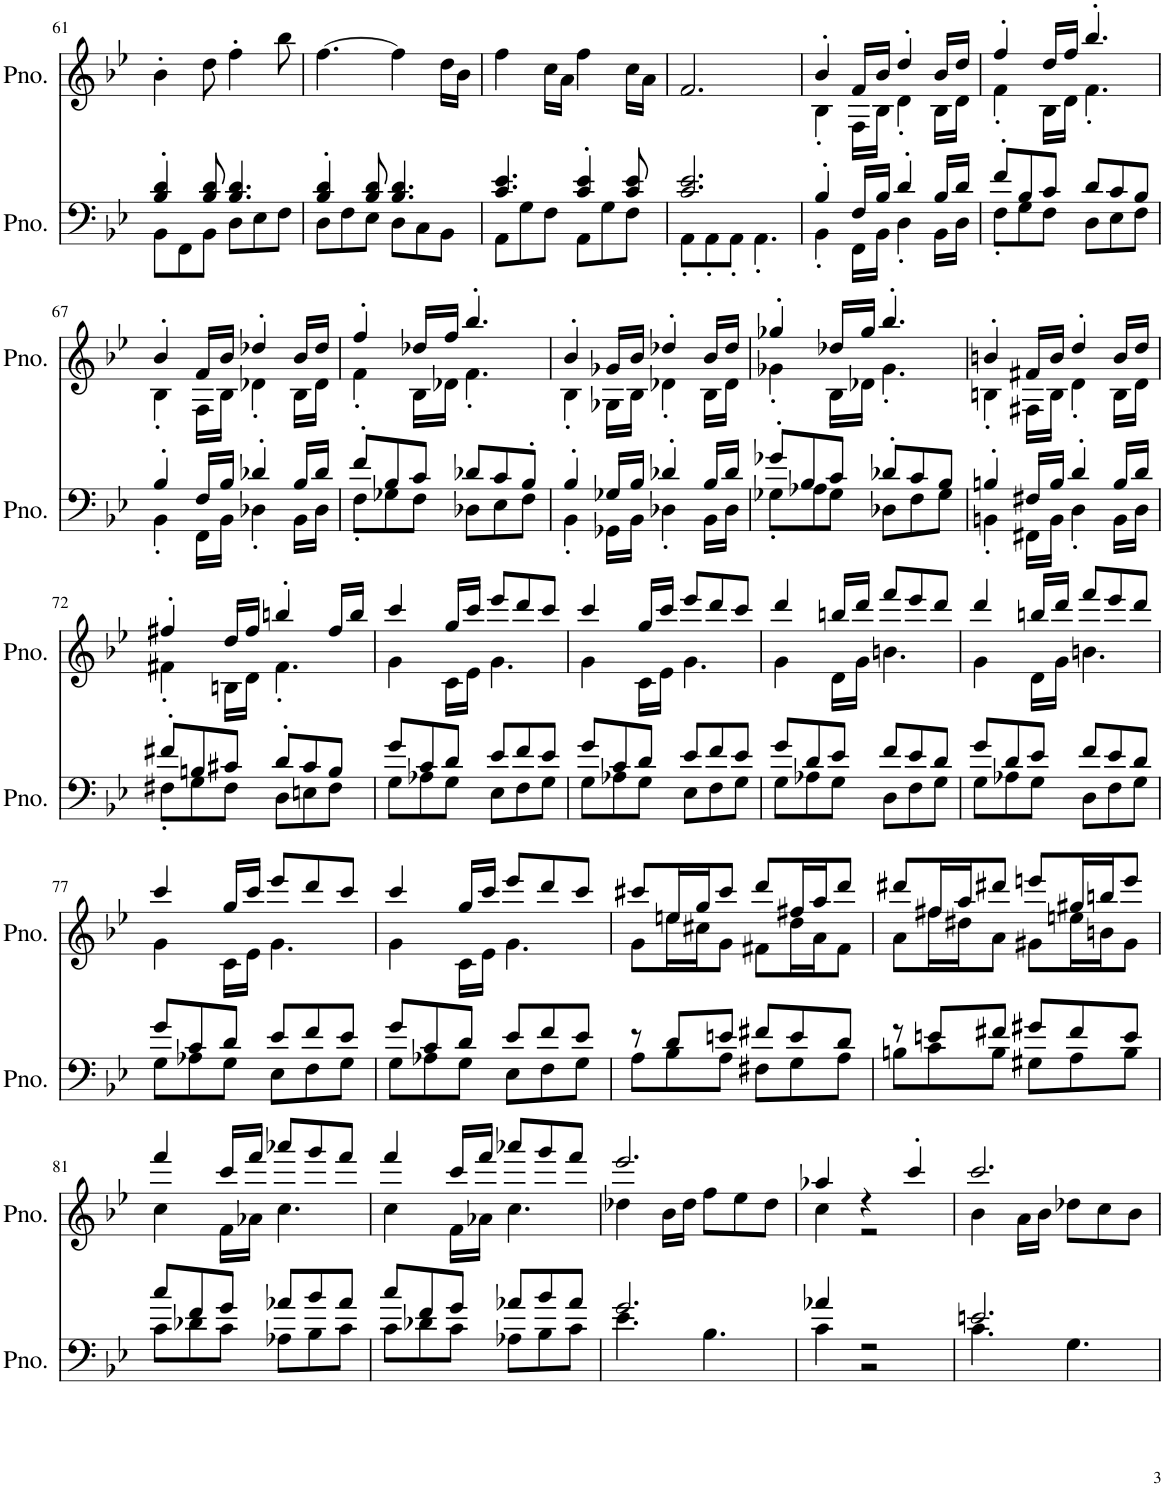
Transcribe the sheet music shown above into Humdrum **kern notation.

**kern	**kern
*part2	*part1
*staff2	*staff1
*I"Piano	*I"Piano
*I'Pno.	*I'Pno.
!!LO:PB:g=z
*clefF4	*clefG2
*k[b-e-]	*k[b-e-]
*M6/8	*M6/8
=61	=61
*^	*
4B-/' 4d/'	8BB-\L	4b-'\
.	8FF\	.
8B-/ 8d/	8BB-\J	8dd\
4.B-/ 4.d/	8D\L	4ff'\
.	8E-\	.
.	8F\J	8bb-\
=62	=62	=62
4B-/' 4d/'	8D\L	[4.ff\
.	8F\	.
8B-/ 8d/	8E-\J	.
4.B-/ 4.d/	8D\L	4ff\]
.	8C\	.
.	8BB-\J	16dd\LL
.	.	16b-\JJ
=63	=63	=63
4.c/ 4.e-/	8AA\L	4ff\
.	8G\	.
.	8F\J	16cc\LL
.	.	16a\JJ
4c/' 4e-/'	8AA\L	4ff\
.	8G\	.
8c/ 8e-/	8F\J	16cc\LL
.	.	16a\JJ
=64	=64	=64
2.c/ 2.e-/	8AA'\L	2.f/
.	8AA'\	.
.	8AA'\J	.
.	4.AA'\	.
=65	=65	=65
*	*	*^
4B-'/	4BB-'\	4b-'/	4B-'\
16F/LL	16FF\LL	16f/LL	16F\LL
16B-/JJ	16BB-\JJ	16b-/JJ	16B-\JJ
4d'/	4D'\	4dd'/	4d'\
16B-/LL	16BB-\LL	16b-/LL	16B-\LL
16d/JJ	16D\JJ	16dd/JJ	16d\JJ
=66	=66	=66	=66
8f'/L	8F'\L	4ff'/	4f'\
8B-/	8G\	.	.
8c/J	8F\J	16dd/LL	16B-\LL
.	.	16ff/JJ	16d\JJ
8d/L	8D\L	4.bb-'/	4.f'\
8c/	8E-\	.	.
8B-/J	8F\J	.	.
!!LO:LB:g=z	!!
=67	=67	=67	=67
4B-'/	4BB-'\	4b-'/	4B-'\
16F/LL	16FF\LL	16f/LL	16F\LL
16B-/JJ	16BB-\JJ	16b-/JJ	16B-\JJ
4d-X'/	4D-X'\	4dd-X'/	4d-X'\
16B-/LL	16BB-\LL	16b-/LL	16B-\LL
16d-/JJ	16D-\JJ	16dd-/JJ	16d-\JJ
=68	=68	=68	=68
8f'/L	8F'\L	4ff'/	4f'\
8B-/	8G-X\	.	.
8c/J	8F\J	16dd-X/LL	16B-\LL
.	.	16ff/JJ	16d-X\JJ
8d-X/L	8D-X\L	4.bb-'/	4.f'\
8c/	8E-\	.	.
8B-'/J	8F\J	.	.
=69	=69	=69	=69
4B-'/	4BB-'\	4b-'/	4B-'\
16G-X/LL	16GG-X\LL	16g-X/LL	16G-X\LL
16B-/JJ	16BB-\JJ	16b-/JJ	16B-\JJ
4d-X'/	4D-X'\	4dd-X'/	4d-X'\
16B-/LL	16BB-\LL	16b-/LL	16B-\LL
16d-/JJ	16D-\JJ	16dd-/JJ	16d-\JJ
=70	=70	=70	=70
8g-X'/L	8G-X'\L	4gg-X'/	4g-X'\
8B-/	8A-X\	.	.
8c/J	8G-\J	16dd-X/LL	16B-\LL
.	.	16gg-/JJ	16d-X\JJ
8d-X'/L	8D-X\L	4.bb-'/	4.g-'\
8c/	8F\	.	.
8B-/J	8G-\J	.	.
=71	=71	=71	=71
4Bn'/	4BBn'\	4bn'/	4Bn'\
16F#X/LL	16FF#X\LL	16f#X/LL	16F#X\LL
16B/JJ	16BB\JJ	16b/JJ	16B\JJ
4d'/	4D'\	4dd'/	4d'\
16B/LL	16BB\LL	16b/LL	16B\LL
16d/JJ	16D\JJ	16dd/JJ	16d\JJ
!!LO:LB:g=z	!!
=72	=72	=72	=72
8f#X'/L	8F#X'\L	4ff#X'/	4f#X'\
8Bn/	8G\	.	.
8c#X/J	8F#\J	16dd/LL	16Bn\LL
.	.	16ff#/JJ	16d\JJ
8d'/L	8D\L	4bbn'/	4.f#'\
8c#/	8En\	.	.
8B/J	8F#\J	16ff#/LL	.
.	.	16bb/JJ	.
=73	=73	=73	=73
8g/L	8G\L	4ccc/	4g\
8c/	8A-X\	.	.
8d/J	8G\J	16gg/LL	16c\LL
.	.	16ccc/JJ	16e-\JJ
8e-/L	8E-\L	8eee-/L	4.g\
8f/	8F\	8ddd/	.
8e-/J	8G\J	8ccc/J	.
=74	=74	=74	=74
8g/L	8G\L	4ccc/	4g\
8c/	8A-X\	.	.
8d/J	8G\J	16gg/LL	16c\LL
.	.	16ccc/JJ	16e-\JJ
8e-/L	8E-\L	8eee-/L	4.g\
8f/	8F\	8ddd/	.
8e-/J	8G\J	8ccc/J	.
=75	=75	=75	=75
8g/L	8G\L	4ddd/	4g\
8d/	8A-X\	.	.
8e-/J	8G\J	16bbn/LL	16d\LL
.	.	16ddd/JJ	16g\JJ
8f/L	8D\L	8fff/L	4.bn\
8e-/	8F\	8eee-/	.
8d/J	8G\J	8ddd/J	.
=76	=76	=76	=76
8g/L	8G\L	4ddd/	4g\
8d/	8A-X\	.	.
8e-/J	8G\J	16bbn/LL	16d\LL
.	.	16ddd/JJ	16g\JJ
8f/L	8D\L	8fff/L	4.bn\
8e-/	8F\	8eee-/	.
8d/J	8G\J	8ddd/J	.
!!LO:LB:g=z	!!
=77	=77	=77	=77
8g/L	8G\L	4ccc/	4g\
8c/	8A-X\	.	.
8d/J	8G\J	16gg/LL	16c\LL
.	.	16ccc/JJ	16e-\JJ
8e-/L	8E-\L	8eee-/L	4.g\
8f/	8F\	8ddd/	.
8e-/J	8G\J	8ccc/J	.
=78	=78	=78	=78
8g/L	8G\L	4ccc/	4g\
8c/	8A-X\	.	.
8d/J	8G\J	16gg/LL	16c\LL
.	.	16ccc/JJ	16e-\JJ
8e-/L	8E-\L	8eee-/L	4.g\
8f/	8F\	8ddd/	.
8e-/J	8G\J	8ccc/J	.
=79	=79	=79	=79
8r	8A\L	8ccc#X/L	8g\L
8d/L	8B-\	16een/L	16ee\L
.	.	16gg/J	16cc#X\J
8en/J	8A\J	8ccc#/J	8g\J
8f#X/L	8F#X\L	8ddd/L	8f#X\L
8e/	8G\	16ff#X/L	16dd\L
.	.	16aa/J	16a\J
8d/J	8A\J	8ddd/J	8f#\J
=80	=80	=80	=80
8r	8Bn\L	8ddd#X/L	8a\L
8en/L	8c\	16ff#X/L	16ff#\L
.	.	16aa/J	16dd#X\J
8f#X/J	8B\J	8ddd#X/J	8a\J
8g#X/L	8G#X\L	8eeen/L	8g#X\L
8f#/	8A\	16gg#X/L	16een\L
.	.	16bbn/J	16bn\J
8e/J	8B\J	8eee/J	8g#\J
!!LO:LB:g=z	!!
=81	=81	=81	=81
8cc/L	8c\L	4fff/	4cc\
8f/	8d-X\	.	.
8g/J	8c\J	16ccc/LL	16f\LL
.	.	16fff/JJ	16a-X\JJ
8a-X/L	8A-X\L	8aaa-X/L	4.cc\
8b-/	8B-\	8ggg/	.
8a-/J	8c\J	8fff/J	.
=82	=82	=82	=82
8cc/L	8c\L	4fff/	4cc\
8f/	8d-X\	.	.
8g/J	8c\J	16ccc/LL	16f\LL
.	.	16fff/JJ	16a-X\JJ
8a-X/L	8A-X\L	8aaa-X/L	4.cc\
8b-/	8B-\	8ggg/	.
8a-/J	8c\J	8fff/J	.
=83	=83	=83	=83
2.g/	4.e-\	2.eee-/	4dd-X\
.	.	.	16b-\LL
.	.	.	16dd-\JJ
.	4.B-\	.	8ff\L
.	.	.	8ee-\
.	.	.	8dd-\J
=84	=84	=84	=84
4a-X/	4c\	4aa-X/	4cc\
2r	2r	4r	2r
.	.	4ccc'/	.
=85	=85	=85	=85
2.en/	4.c\	2.ccc/	4b-\
.	.	.	16a\LL
.	.	.	16b-\JJ
.	4.G\	.	8dd-X\L
.	.	.	8cc\
.	.	.	8b-\J
*v	*v	*	*
*	*v	*v
=	=
*-	*-
